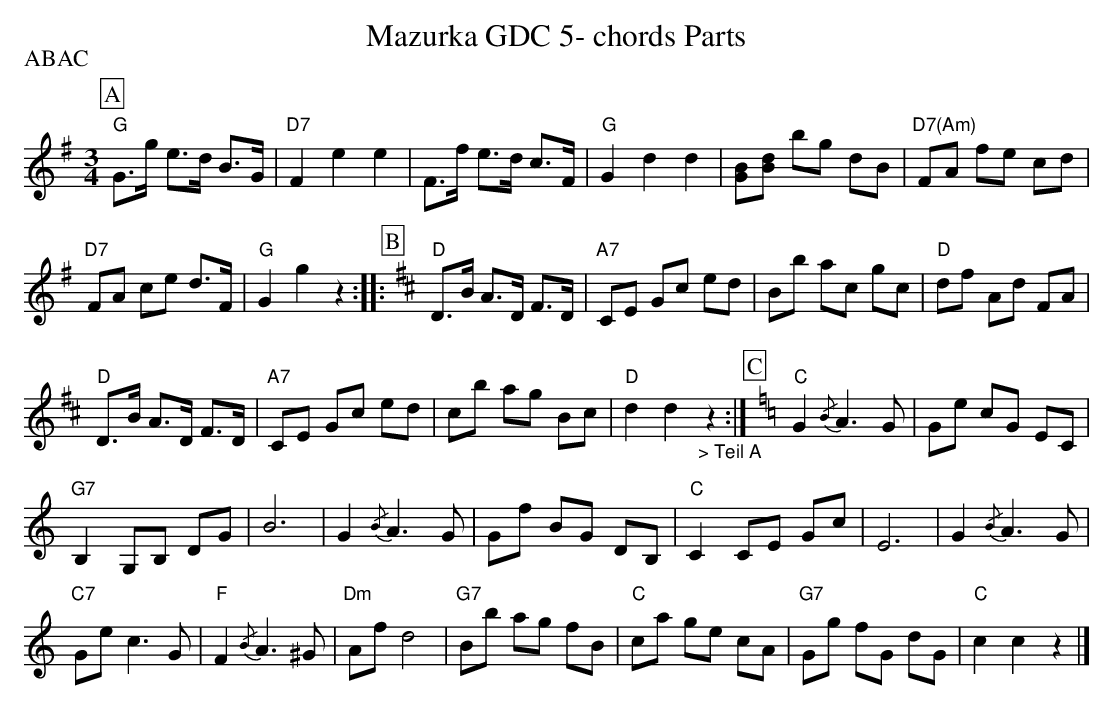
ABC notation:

X:1
T:Mazurka GDC 5- chords Parts
P:ABAC
M:3/4
L:1/8
K:Gmaj%%MIDI gchordon
[P:A] "G"G>g e>d B>G | "D7"F2e2e2 | F>f e>d c>F | "G"G2d2d2 | [BG][Bd] bg dB | "D7(Am)"FA fe cd |
"D7"FA ce d>F | "G"G2g2z2 :: [P:B] [K:Dmaj]"D"D>B A>D F>D | "A7"CE Gc ed | Bb ac gc | "D"df Ad FA |
"D"D>B A>D F>D | "A7"CE Gc ed | cb ag Bc | "D"d2d2"_> Teil A"z2 :| [P:C] [K:Cmaj] "C"G2 {/B}A3G | Ge cG EC |
"G7"B,2G,B, DG | B6 | G2 {/B}A3G | Gf BG DB, | "C"C2CE Gc | E6 | G2 {/B}A3G |
"C7"Ge c3G | "F"F2 {/B}A3^G | "Dm"Afd4 | "G7"Bb ag fB | "C"ca ge cA | "G7"Gg fG dG | "C"c2c2z2 |]
